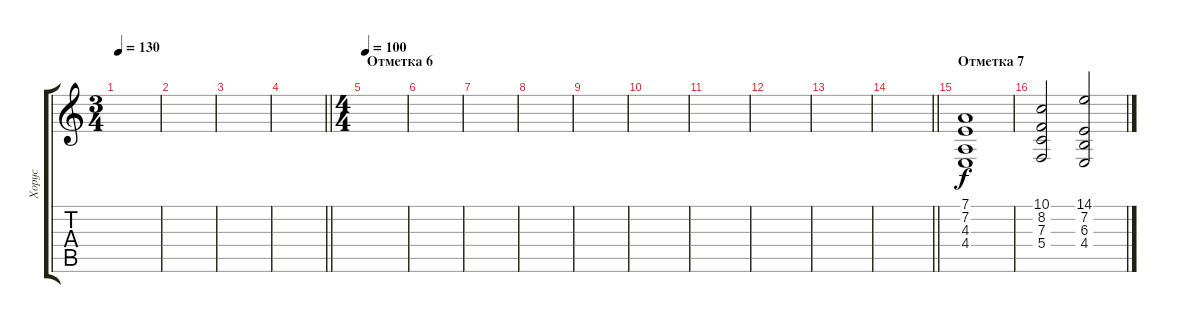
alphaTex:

\track ("Хорус" "Хорус") {instrument choiraahs}
\staff {score tabs}
\tuning (D4 A3 F3 C3 G2 D2) {hide}
\ts (3 4)
\tempo 130
\clef g2
\ks c
|
|
|
\barLineRight lightlight
|
\ts (4 4)
\section ("" "Отметка 6")
\tempo 90
\tempo 100
|
|
|
|
|
|
|
|
|
\barLineRight lightlight
|
\section ("" "Отметка 7")
(7.1 7.2 4.3 4.4).1{volume 8} |
(10.1 8.2 7.3 5.4).2 (14.1 7.2 6.3 4.4).2
